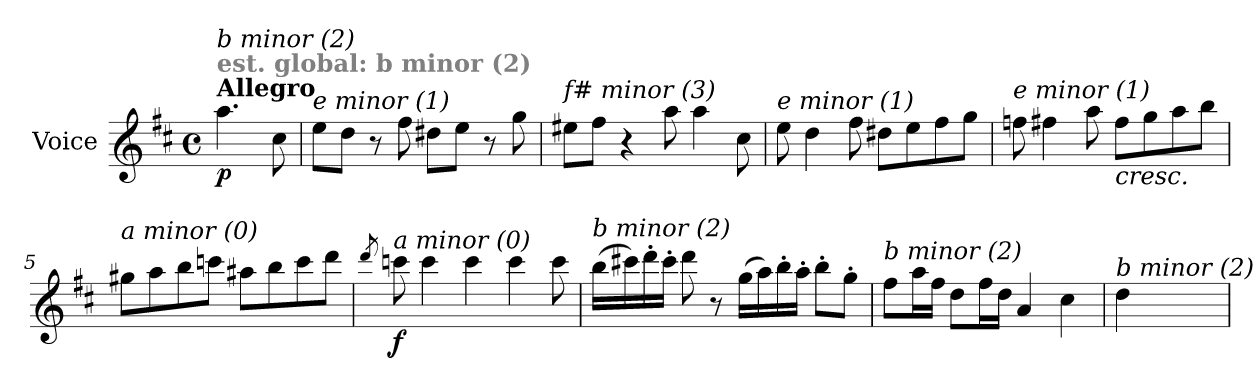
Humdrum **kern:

**kern	**dynam
*part1	*part1
*staff1	*staff1
*I"Voice	*
*clefG2	*
*k[f#c#]	*
*D:	*
*M4/4	*
*met(c)	*
=	=
!LO:TX:a:B:t=Allegro	!
!LO:TX:a:B:color=#808080:t=est. global&colon; b minor (2)	!
!LO:TX:i:t=b minor (2)	!
!	!LO:DY:b
4.aa\	p
8cc#\	.
=1	=1
!LO:TX:i:t=e minor (1)	!
8ee\L	.
8dd\J	.
8r	.
8ff#\	.
8dd#X\L	.
8ee\J	.
8r	.
8gg\	.
=2	=2
!LO:TX:i:t=f# minor (3)	!
8ee#X\L	.
8ff#\J	.
4r	.
8aa\	.
4aa\	.
8cc#\	.
=3	=3
!LO:TX:i:t=e minor (1)	!
8ee\	.
4dd\	.
8ff#\	.
8dd#X\L	.
8ee\	.
8ff#\	.
8gg\J	.
!!LO:LB:g=z
=4	=4
!LO:TX:i:t=e minor (1)	!
8ffni\	.
4ff#\	.
8aa\	.
!LO:TX:b:i:t=cresc.	!
8ff#\L	.
8gg\	.
8aa\	.
8bb\J	.
=5	=5
!LO:TX:i:t=a minor (0)	!
8gg#X\L	.
8aa\	.
8bb\	.
8cccn\J	.
8aa#X\L	.
8bb\	.
8ccc\	.
8ddd\J	.
=6	=6
8qddd/	.
!LO:TX:i:t=a minor (0)	!
!	!LO:DY:b
8cccn\	f
4ccc\	.
4ccc\	.
4ccc\	.
8ccc\	.
!!LO:LB:g=z
=7	=7
!LO:TX:i:t=b minor (2)	!
(>16bb\LL	.
16ccc#X\)	.
16ddd'>\	.
16ccc#'>\JJ	.
8ddd\	.
8r	.
(>16gg\LL	.
16aa\)	.
16bb'>\	.
16aa'>\JJ	.
8bb'>\L	.
8gg'>\J	.
=8	=8
!LO:TX:i:t=b minor (2)	!
8ff#\L	.
16aa\L	.
16ff#\JJ	.
8dd\L	.
16ff#\L	.
16dd\JJ	.
4a/	.
4cc#\	.
=9	=9
!LO:TX:i:t=b minor (2)	!
4dd\	.
=	=
*-	*-
